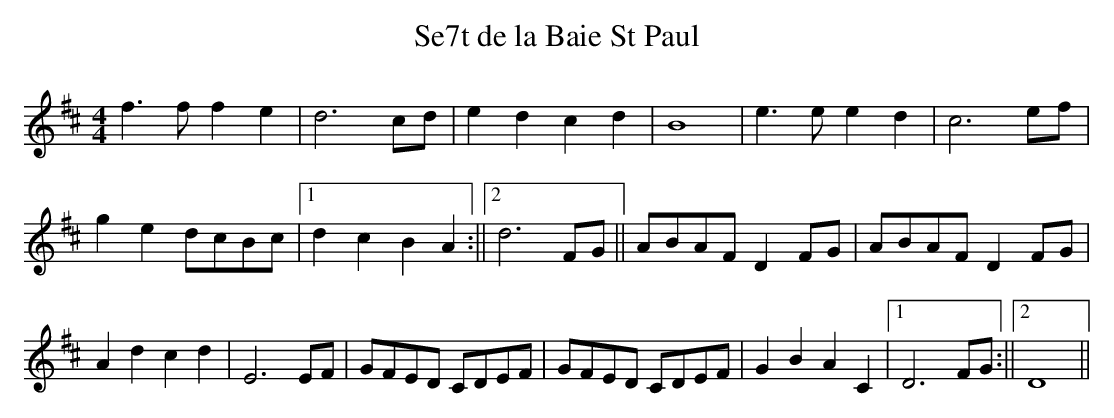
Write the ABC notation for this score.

X:1
T:Se7t de la Baie St Paul
M:4/4
K:D
f3ff2e2|d6cd|e2d2c2d2|B8|e3ee2d2|c6ef|g2e2dcBc|1d2c2B2A2:||2d6FG||ABAFD2FG|ABAFD2FG|A2d2c2d2|E6EF|GFED CDEF|GFED CDEF|G2B2A2C2|1D6FG:||2D8||
